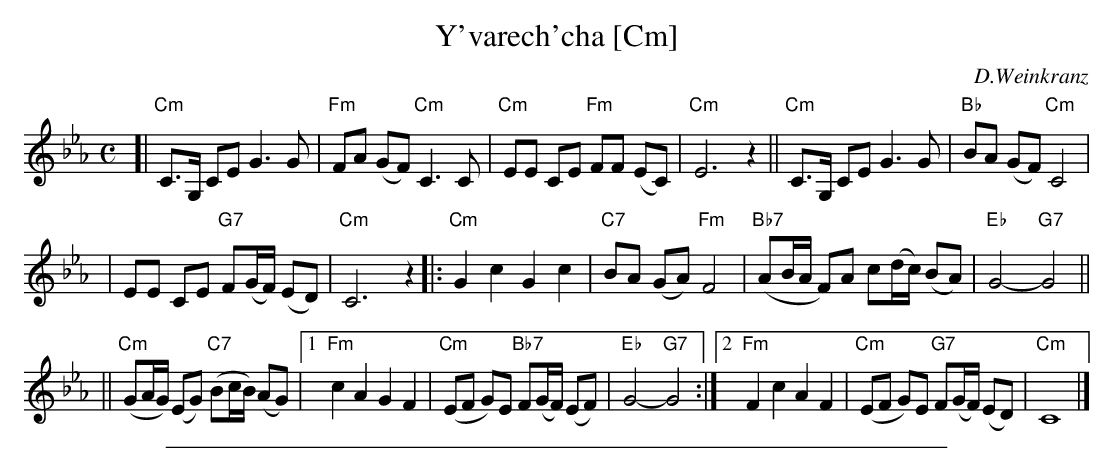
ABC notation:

X:1
T: Y'varech'cha [Cm]
C: D.Weinkranz
M: C
L: 1/8
K: Cm
[| "Cm"C>G, CE G3 G \
| "Fm"FA (GF) "Cm"C3 C \
| "Cm"EE CE "Fm"FF (EC) \
| "Cm"E6 z2 \
|| "Cm"C>G, CE G3 G \
| "Bb"BA (GF) "Cm"C4 |
| EE CE "G7"F(G/F/) (ED) \
| "Cm"C6 z2 \
|: "Cm"G2 c2 G2 c2 \
| "C7"BA (GA) "Fm"F4 \
| "Bb7"(AB/A/ F)A c(d/c/) (BA) \
| "Eb"G4- "G7"G4 ||
|| "Cm"(GA/G/) (EG) "C7"(Bc/B/) (AG) \
|1 "Fm"c2 A2 G2 F2 \
| "Cm"(EF G)E "Bb7"F(G/F/) (EF) \
| "Eb"G4- "G7"G4 \
:|2 "Fm"F2 c2 A2 F2 \
| "Cm"(EF G)E "G7"F(G/F/) (ED) \
| "Cm"C8 |] \
